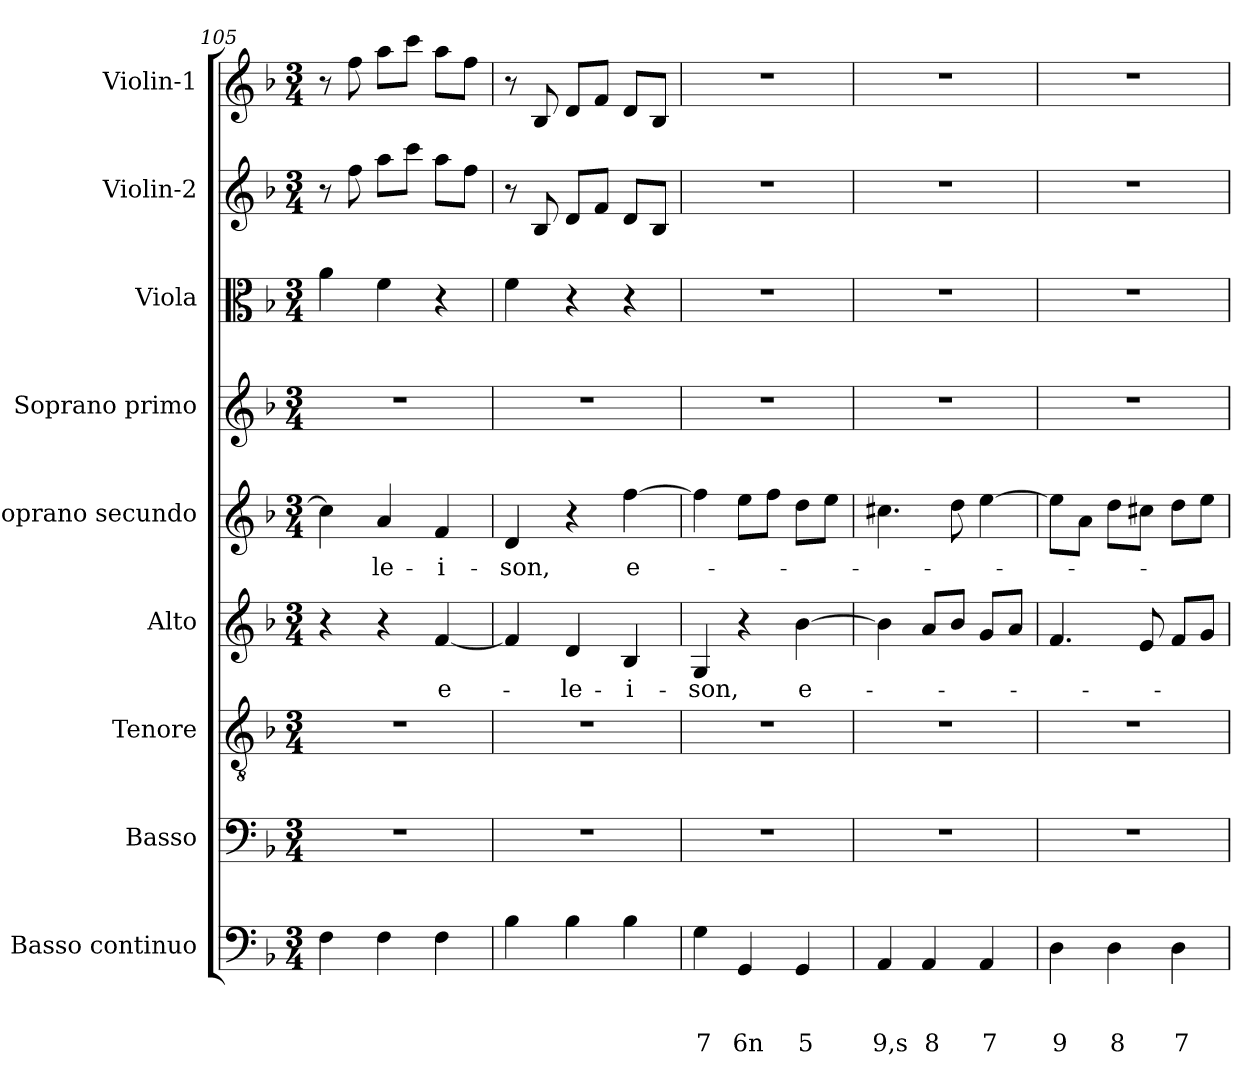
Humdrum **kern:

**kern	**text	**text	**text	**kern	**kern	**kern	**text	**kern	**text	**kern	**kern	**kern	**kern
*part9	*part9	*part9	*part9	*part8	*part7	*part6	*part6	*part5	*part5	*part4	*part3	*part2	*part1
*staff9	*staff9	*staff9	*staff9	*staff8	*staff7	*staff6	*staff6	*staff5	*staff5	*staff4	*staff3	*staff2	*staff1
*I"Basso continuo	*	*	*	*I"Basso	*I"Tenore	*I"Alto	*	*I"Soprano secundo	*	*I"Soprano primo	*I"Viola	*I"Violin-2	*I"Violin-1
*I'BC	*	*	*	*I'B	*I'T	*I'A	*	*I'S2	*	*I'S1	*I'Va	*I'Vi2	*I'Vi1
*clefF4	*	*	*	*clefF4	*clefGv2	*clefG2	*	*clefG2	*	*clefG2	*clefC3	*clefG2	*clefG2
*k[b-]	*	*	*	*k[b-]	*k[b-]	*k[b-]	*	*k[b-]	*	*k[b-]	*k[b-]	*k[b-]	*k[b-]
*F:	*	*	*	*F:	*F:	*F:	*	*F:	*	*F:	*F:	*F:	*F:
*M3/4	*	*	*	*M3/4	*M3/4	*M3/4	*	*M3/4	*	*M3/4	*M3/4	*M3/4	*M3/4
=105	=105	=105	=105	=105	=105	=105	=105	=105	=105	=105	=105	=105	=105
4F\	.	.	.	2.r	2.r	4r	.	4cc\]	.	2.r	4a\	8r	8r
.	.	.	.	.	.	.	.	.	.	.	.	8ff\	8ff\
!	!	!	!	!	!	!	!	!	!LO:LY:b	!	!	!	!
4F\	.	.	.	.	.	4r	.	4a/	-le-	.	4f\	8aa\L	8aa\L
.	.	.	.	.	.	.	.	.	.	.	.	8ccc\J	8ccc\J
!	!	!	!	!	!	!	!LO:LY:b	!	!LO:LY:b	!	!	!	!
4F\	.	.	.	.	.	[4f/	e-	4f/	-i-	.	4r	8aa\L	8aa\L
.	.	.	.	.	.	.	.	.	.	.	.	8ff\J	8ff\J
=106	=106	=106	=106	=106	=106	=106	=106	=106	=106	=106	=106	=106	=106
!	!	!	!	!	!	!	!	!	!LO:LY:b	!	!	!	!
4B-\	.	.	.	2.r	2.r	4f/]	.	4d/	-son,	2.r	4f\	8r	8r
.	.	.	.	.	.	.	.	.	.	.	.	8B-/	8B-/
!	!	!	!	!	!	!	!LO:LY:b	!	!	!	!	!	!
4B-\	.	.	.	.	.	4d/	-le-	4r	.	.	4r	8d/L	8d/L
.	.	.	.	.	.	.	.	.	.	.	.	8f/J	8f/J
!	!	!	!	!	!	!	!LO:LY:b	!	!LO:LY:b	!	!	!	!
4B-\	.	.	.	.	.	4B-/	-i-	[4ff\	e-	.	4r	8d/L	8d/L
.	.	.	.	.	.	.	.	.	.	.	.	8B-/J	8B-/J
=107	=107	=107	=107	=107	=107	=107	=107	=107	=107	=107	=107	=107	=107
!	!	!	!LO:LY:b	!	!	!	!LO:LY:b	!	!	!	!	!	!
4G\	.	.	7	2.r	2.r	4G/	-son,	4ff\]	.	2.r	2.r	2.r	2.r
!	!	!	!LO:LY:b	!	!	!	!	!	!	!	!	!	!
4GG/	.	.	6n	.	.	4r	.	8ee\L	.	.	.	.	.
.	.	.	.	.	.	.	.	8ff\J	.	.	.	.	.
!	!	!	!LO:LY:b	!	!	!	!LO:LY:b	!	!	!	!	!	!
4GG/	.	.	5	.	.	[4b-\	e-	8dd\L	.	.	.	.	.
.	.	.	.	.	.	.	.	8ee\J	.	.	.	.	.
!!LO:LB:g=z
=108	=108	=108	=108	=108	=108	=108	=108	=108	=108	=108	=108	=108	=108
!	!	!	!LO:LY:b	!	!	!	!	!	!	!	!	!	!
4AA/	.	.	9,s	2.r	2.r	4b-\]	.	4.cc#X\	.	2.r	2.r	2.r	2.r
!	!	!	!LO:LY:b	!	!	!	!	!	!	!	!	!	!
4AA/	.	.	8	.	.	8a/L	.	.	.	.	.	.	.
.	.	.	.	.	.	8b-/J	.	8dd\	.	.	.	.	.
!	!	!	!LO:LY:b	!	!	!	!	!	!	!	!	!	!
4AA/	.	.	7	.	.	8g/L	.	[4ee\	.	.	.	.	.
.	.	.	.	.	.	8a/J	.	.	.	.	.	.	.
=109	=109	=109	=109	=109	=109	=109	=109	=109	=109	=109	=109	=109	=109
!	!	!	!LO:LY:b	!	!	!	!	!	!	!	!	!	!
4D\	.	.	9	2.r	2.r	4.f/	.	8ee\L]	.	2.r	2.r	2.r	2.r
.	.	.	.	.	.	.	.	8a\J	.	.	.	.	.
!	!	!	!LO:LY:b	!	!	!	!	!	!	!	!	!	!
4D\	.	.	8	.	.	.	.	8dd\L	.	.	.	.	.
.	.	.	.	.	.	8e/	.	8cc#X\J	.	.	.	.	.
!	!	!	!LO:LY:b	!	!	!	!	!	!	!	!	!	!
4D\	.	.	7	.	.	8f/L	.	8dd\L	.	.	.	.	.
.	.	.	.	.	.	8g/J	.	8ee\J	.	.	.	.	.
=	=	=	=	=	=	=	=	=	=	=	=	=	=
*-	*-	*-	*-	*-	*-	*-	*-	*-	*-	*-	*-	*-	*-
